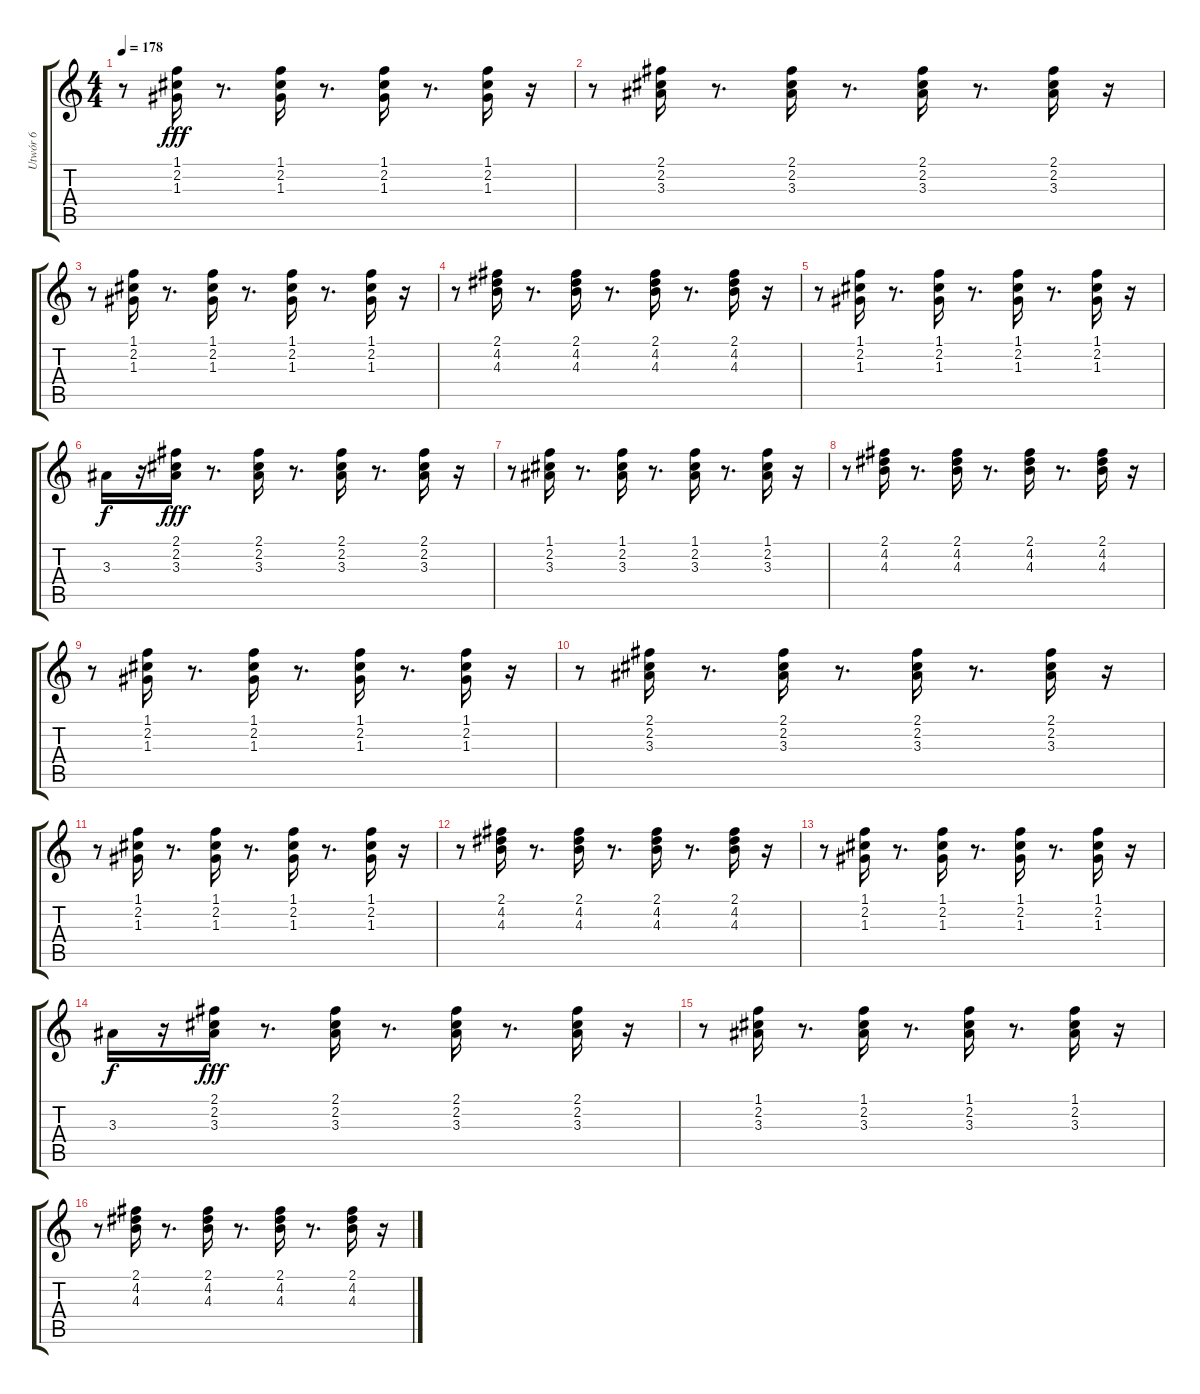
\track ("Utwór 6" "Utwór 6") {instrument acousticguitarsteel}
\staff {score tabs}
\tuning (E4 B3 G3 D3 A2 E2) {hide}
\ts (4 4)
\tempo 178
\clef g2
\ks c
r.8{dy fff} (1.1 2.2 1.3).16 r.8{d} (1.1 2.2 1.3).16 r.8{d} (1.1 2.2 1.3).16 r.8{d} (1.1 2.2 1.3).16 r.16 |
r.8 (2.1 2.2 3.3).16 r.8{d} (2.1 2.2 3.3).16 r.8{d} (2.1 2.2 3.3).16 r.8{d} (2.1 2.2 3.3).16 r.16 |
r.8 (1.1 2.2 1.3).16 r.8{d} (1.1 2.2 1.3).16 r.8{d} (1.1 2.2 1.3).16 r.8{d} (1.1 2.2 1.3).16 r.16 |
r.8 (2.1 4.2 4.3).16 r.8{d} (2.1 4.2 4.3).16 r.8{d} (2.1 4.2 4.3).16 r.8{d} (2.1 4.2 4.3).16 r.16 |
r.8 (1.1 2.2 1.3).16 r.8{d} (1.1 2.2 1.3).16 r.8{d} (1.1 2.2 1.3).16 r.8{d} (1.1 2.2 1.3).16 r.16 |
3.3.16{dy f} r.16 (2.1 2.2 3.3).16{dy fff} r.8{d} (2.1 2.2 3.3).16 r.8{d} (2.1 2.2 3.3).16 r.8{d} (2.1 2.2 3.3).16 r.16 |
r.8 (1.1 2.2 3.3).16 r.8{d} (1.1 2.2 3.3).16 r.8{d} (1.1 2.2 3.3).16 r.8{d} (1.1 2.2 3.3).16 r.16 |
r.8 (2.1 4.2 4.3).16 r.8{d} (2.1 4.2 4.3).16 r.8{d} (2.1 4.2 4.3).16 r.8{d} (2.1 4.2 4.3).16 r.16 |
r.8 (1.1 2.2 1.3).16 r.8{d} (1.1 2.2 1.3).16 r.8{d} (1.1 2.2 1.3).16 r.8{d} (1.1 2.2 1.3).16 r.16 |
r.8 (2.1 2.2 3.3).16 r.8{d} (2.1 2.2 3.3).16 r.8{d} (2.1 2.2 3.3).16 r.8{d} (2.1 2.2 3.3).16 r.16 |
r.8 (1.1 2.2 1.3).16 r.8{d} (1.1 2.2 1.3).16 r.8{d} (1.1 2.2 1.3).16 r.8{d} (1.1 2.2 1.3).16 r.16 |
r.8 (2.1 4.2 4.3).16 r.8{d} (2.1 4.2 4.3).16 r.8{d} (2.1 4.2 4.3).16 r.8{d} (2.1 4.2 4.3).16 r.16 |
r.8 (1.1 2.2 1.3).16 r.8{d} (1.1 2.2 1.3).16 r.8{d} (1.1 2.2 1.3).16 r.8{d} (1.1 2.2 1.3).16 r.16 |
3.3.16{dy f} r.16 (2.1 2.2 3.3).16{dy fff} r.8{d} (2.1 2.2 3.3).16 r.8{d} (2.1 2.2 3.3).16 r.8{d} (2.1 2.2 3.3).16 r.16 |
r.8 (1.1 2.2 3.3).16 r.8{d} (1.1 2.2 3.3).16 r.8{d} (1.1 2.2 3.3).16 r.8{d} (1.1 2.2 3.3).16 r.16 |
r.8 (2.1 4.2 4.3).16 r.8{d} (2.1 4.2 4.3).16 r.8{d} (2.1 4.2 4.3).16 r.8{d} (2.1 4.2 4.3).16 r.16
